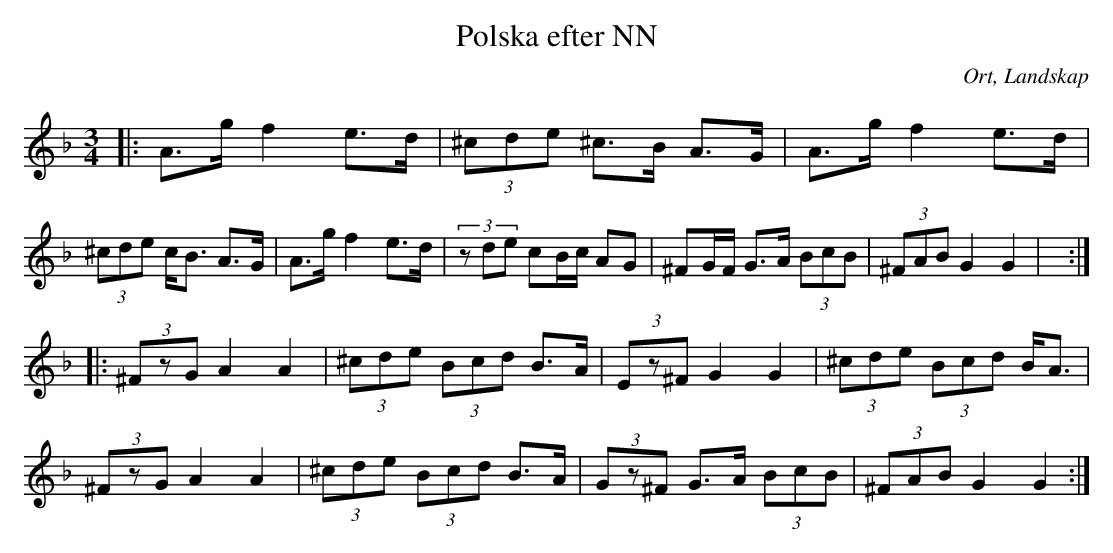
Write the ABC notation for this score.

X:1
T:Polska efter NN
O:Ort, Landskap
M:3/4
L:1/8
K:Dm
|: A>g f2 e>d|(3^cde ^c>B A>G|A>g f2 e>d|(3^cde c<B A>G|A>g f2 e>d|(3zde cB/c/ AG|^FG/F/ G>A (3BcB|(3^FAB G2 G2|  :|
|:(3^FzG A2 A2|(3^cde (3Bcd B>A|(3Ez^F G2 G2|(3^cde (3Bcd B<A|
(3^FzG A2 A2|(3^cde (3Bcd B>A| (3Gz^F G>A (3BcB|(3^FAB G2 G2:|
